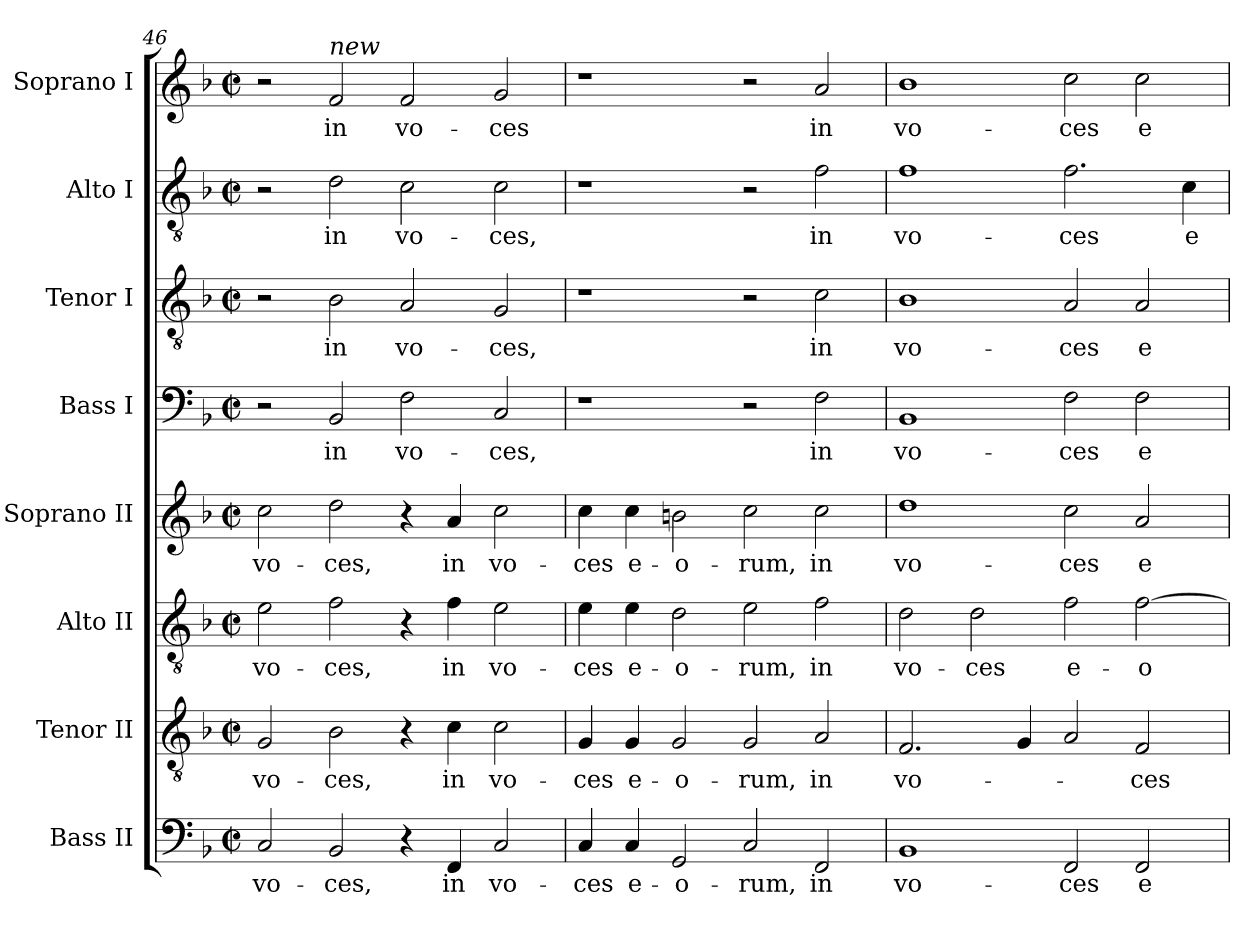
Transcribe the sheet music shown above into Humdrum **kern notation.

**kern	**text	**kern	**text	**kern	**text	**kern	**text	**kern	**text	**kern	**text	**kern	**text	**kern	**text
*part8	*part8	*part7	*part7	*part6	*part6	*part5	*part5	*part4	*part4	*part3	*part3	*part2	*part2	*part1	*part1
*staff8	*staff8	*staff7	*staff7	*staff6	*staff6	*staff5	*staff5	*staff4	*staff4	*staff3	*staff3	*staff2	*staff2	*staff1	*staff1
*I"Bass II	*	*I"Tenor II	*	*I"Alto II	*	*I"Soprano II	*	*I"Bass I	*	*I"Tenor I	*	*I"Alto I	*	*I"Soprano I	*
*	*	*I'T	*	*I'A	*	*	*	*I'B	*	*	*	*	*	*	*
*clefF4	*	*clefGv2	*	*clefGv2	*	*clefG2	*	*clefF4	*	*clefGv2	*	*clefGv2	*	*clefG2	*
*k[b-]	*	*k[b-]	*	*k[b-]	*	*k[b-]	*	*k[b-]	*	*k[b-]	*	*k[b-]	*	*k[b-]	*
*F:	*	*F:	*	*F:	*	*F:	*	*F:	*	*F:	*	*F:	*	*F:	*
*M2/2	*	*M2/2	*	*M2/2	*	*M2/2	*	*M2/2	*	*M2/2	*	*M2/2	*	*M2/2	*
*met(c|)	*	*met(c|)	*	*met(c|)	*	*met(c|)	*	*met(c|)	*	*met(c|)	*	*met(c|)	*	*met(c|)	*
=46	=46	=46	=46	=46	=46	=46	=46	=46	=46	=46	=46	=46	=46	=46	=46
!	!LO:LY:b	!	!LO:LY:b	!	!LO:LY:b	!	!LO:LY:b	!	!	!	!	!	!	!	!
2C/	vo-	2G/	vo-	2e\	vo-	2cc\	vo-	2r	.	2r	.	2r	.	2r	.
!	!	!	!	!	!	!	!	!	!	!	!	!	!	!LO:TX:a:i:t=new	!
!	!LO:LY:b	!	!LO:LY:b	!	!LO:LY:b	!	!LO:LY:b	!	!LO:LY:b	!	!LO:LY:b	!	!LO:LY:b	!	!LO:LY:b
2BB-/	-ces,	2B-\	-ces,	2f\	-ces,	2dd\	-ces,	2BB-/	in	2B-\	in	2d\	in	2f/	in
!	!	!	!	!	!	!	!	!	!LO:LY:b	!	!LO:LY:b	!	!LO:LY:b	!	!LO:LY:b
4r	.	4r	.	4r	.	4r	.	2F\	vo-	2A/	vo-	2c\	vo-	2f/	vo-
!	!LO:LY:b	!	!LO:LY:b	!	!LO:LY:b	!	!LO:LY:b	!	!	!	!	!	!	!	!
4FF/	in	4c\	in	4f\	in	4a/	in	.	.	.	.	.	.	.	.
!	!LO:LY:b	!	!LO:LY:b	!	!LO:LY:b	!	!LO:LY:b	!	!LO:LY:b	!	!LO:LY:b	!	!LO:LY:b	!	!LO:LY:b
2C/	vo-	2c\	vo-	2e\	vo-	2cc\	vo-	2C/	-ces,	2G/	-ces,	2c\	-ces,	2g/	-ces
=47	=47	=47	=47	=47	=47	=47	=47	=47	=47	=47	=47	=47	=47	=47	=47
!	!LO:LY:b	!	!LO:LY:b	!	!LO:LY:b	!	!LO:LY:b	!	!	!	!	!	!	!	!
4C/	-ces	4G/	-ces	4e\	-ces	4cc\	-ces	1r	.	1r	.	1r	.	1r	.
!	!LO:LY:b	!	!LO:LY:b	!	!LO:LY:b	!	!LO:LY:b	!	!	!	!	!	!	!	!
4C/	e-	4G/	e-	4e\	e-	4cc\	e-	.	.	.	.	.	.	.	.
!	!LO:LY:b	!	!LO:LY:b	!	!LO:LY:b	!	!LO:LY:b	!	!	!	!	!	!	!	!
2GG/	-o-	2G/	-o-	2d\	-o-	2bn\	-o-	.	.	.	.	.	.	.	.
!	!LO:LY:b	!	!LO:LY:b	!	!LO:LY:b	!	!LO:LY:b	!	!	!	!	!	!	!	!
2C/	-rum,	2G/	-rum,	2e\	-rum,	2cc\	-rum,	2r	.	2r	.	2r	.	2r	.
!	!LO:LY:b	!	!LO:LY:b	!	!LO:LY:b	!	!LO:LY:b	!	!LO:LY:b	!	!LO:LY:b	!	!LO:LY:b	!	!LO:LY:b
2FF/	in	2A/	in	2f\	in	2cc\	in	2F\	in	2c\	in	2f\	in	2a/	in
!!LO:PB:g=z
=48	=48	=48	=48	=48	=48	=48	=48	=48	=48	=48	=48	=48	=48	=48	=48
!	!LO:LY:b	!	!LO:LY:b	!	!LO:LY:b	!	!LO:LY:b	!	!LO:LY:b	!	!LO:LY:b	!	!LO:LY:b	!	!LO:LY:b
1BB-	vo-	2.F/	vo-	2d\	vo-	1dd	vo-	1BB-	vo-	1B-	vo-	1f	vo-	1b-	vo-
!	!	!	!	!	!LO:LY:b	!	!	!	!	!	!	!	!	!	!
.	.	.	.	2d\	-ces	.	.	.	.	.	.	.	.	.	.
.	.	4G/	.	.	.	.	.	.	.	.	.	.	.	.	.
!	!LO:LY:b	!	!	!	!LO:LY:b	!	!LO:LY:b	!	!LO:LY:b	!	!LO:LY:b	!	!LO:LY:b	!	!LO:LY:b
2FF/	-ces	2A/	.	2f\	e-	2cc\	-ces	2F\	-ces	2A/	-ces	2.f\	-ces	2cc\	-ces
!	!LO:LY:b	!	!LO:LY:b	!	!LO:LY:b	!	!LO:LY:b	!	!LO:LY:b	!	!LO:LY:b	!	!	!	!LO:LY:b
2FF/	e-	2F/	-ces	[>2f\	-o-	2a/	e-	2F\	e-	2A/	e-	.	.	2cc\	e-
!	!	!	!	!	!	!	!	!	!	!	!	!	!LO:LY:b	!	!
.	.	.	.	.	.	.	.	.	.	.	.	4c\	e-	.	.
=	=	=	=	=	=	=	=	=	=	=	=	=	=	=	=
*-	*-	*-	*-	*-	*-	*-	*-	*-	*-	*-	*-	*-	*-	*-	*-
